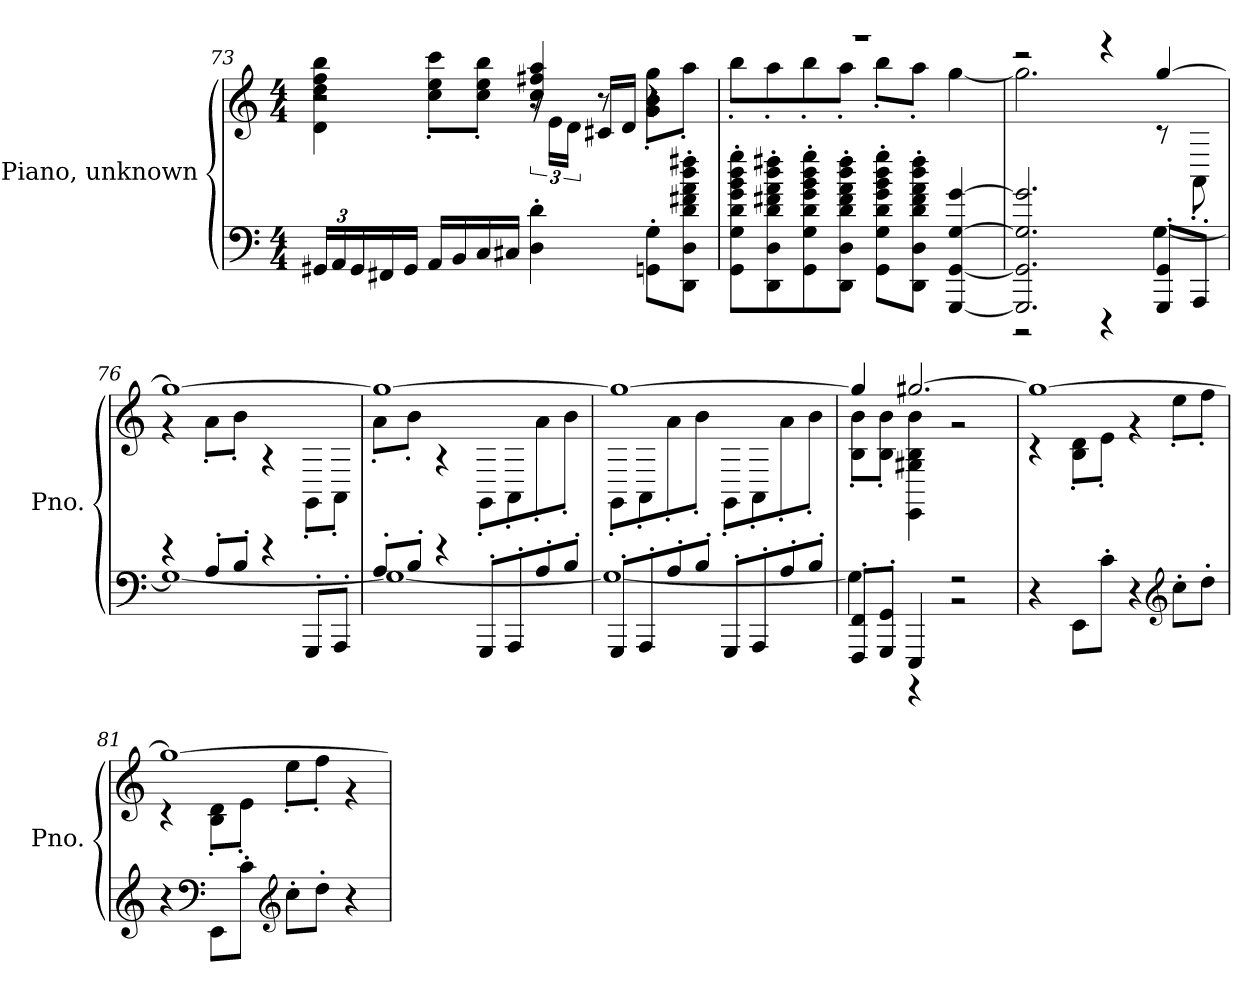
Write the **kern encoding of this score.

**kern	**kern
*part1	*part1
*staff2	*staff1
*I"Piano, unknown	*
*I'Pno.	*
!!LO:LB:g=z
*clefF4	*clefG2
*k[]	*k[]
*M4/4	*M4/4
*Xbrackettup	*
=73	=73
*	*^
*	*	*^
24GG#X/LL	2r	4d\ 4dd\ 4ff\ 4bb\	2r
24AA/	.	.	.
24GG#/	.	.	.
16FF#X/	.	.	.
16GG#/JJ	.	.	.
16AA/LL	.	8cc\' 8ee\' 8ccc\'L	.
16BB/	.	.	.
16C/	.	8cc\' 8ee\' 8bb\'J	.
16C#X/JJ	.	.	.
4D\' 4d\'	4cc/ 4ff#X/ 4aa/	24r	8r
.	.	24e\LL	.
.	.	24d\JJ	.
.	.	8r	16c#X/LL
.	.	.	16d/JJ
8GGn\' 8G\'L	4r	8g\' 8b\' 8gg\'L	4r
8DD\' 8D\' 8d\' 8f#X\' 8a\' 8dd\' 8ff#X\'J	.	8aa'\J	.
*	*	*v	*v
=74	=74	=74
8GG\' 8G\' 8d\' 8g\' 8b\' 8dd\' 8gg\'L	1r	8bb'\L
8DD\' 8D\' 8d\' 8f#X\' 8a\' 8dd\' 8ff#X\'	.	8aa'\
8GG\' 8G\' 8d\' 8g\' 8b\' 8dd\' 8gg\'	.	8bb'\
8DD\' 8D\' 8d\' 8f#\' 8a\' 8dd\' 8ff#\'J	.	8aa'\J
8GG\' 8G\' 8d\' 8g\' 8b\' 8dd\' 8gg\'L	.	8bb'\L
8DD\' 8D\' 8d\' 8f#\' 8a\' 8dd\' 8ff#\'J	.	8aa'\J
[4GGG/ [4GG/ [4G/ [4g/	.	[4gg\
=75	=75	=75
*^	*	*
2.GGG/] 2.GG/] 2.G/] 2.g/]	2r	2r	2.gg\]
.	4r	4r	.
8GGG/' 8GG/'L	[4G\	[4gg/	8r
8AAA'/J	.	.	8AA'\
=76	=76	=76	=76
4r	1G_	1gg_	4r
8A'/L	.	.	8a'\L
8B'/J	.	.	8b'\J
4r	.	.	4r
8GGG'/L	.	.	8GG'\L
8AAA'/J	.	.	8AA'\J
!!LO:LB:g=z	!!
=77	=77	=77	=77
8A'/L	1G_	1gg_	8a'\L
8B'/J	.	.	8b'\J
4r	.	.	4r
8GGG'/L	.	.	8GG'\L
8AAA'/	.	.	8AA'\
8A'/	.	.	8a'\
8B'/J	.	.	8b'\J
=78	=78	=78	=78
8GGG'/L	1G_	1gg_	8GG'\L
8AAA'/	.	.	8AA'\
8A'/	.	.	8a'\
8B'/J	.	.	8b'\J
8GGG'/L	.	.	8GG'\L
8AAA'/	.	.	8AA'\
8A'/	.	.	8a'\
8B'/J	.	.	8b'\J
=79	=79	=79	=79
8FFF/' 8FF/'L	4G\]	4gg/]	8B\' 8b\'L
8GGG/' 8GG/'J	.	.	8B\' 8b\'J
4EEE/	4r	[2.gg#X/	4EE\ 4G#X\ 4B\ 4b\
2r	2r	.	2r
*v	*v	*	*
=80	=80	=80
4r	1gg#_	4r
8EE\L	.	8B\' 8d\'L
8c'\J	.	8e'\J
4r	.	4r
*clefG2	*	*
8cc'\L	.	8ee'\L
8dd'\J	.	8ff'\J
=81	=81	=81
4r	1gg#_	4r
*clefF4	*	*
8EE\L	.	8B\' 8d\'L
8c'\J	.	8e'\J
*clefG2	*	*
8cc'\L	.	8ee'\L
8dd'\J	.	8ff'\J
4r	.	4r
*	*v	*v
=	=
*-	*-
